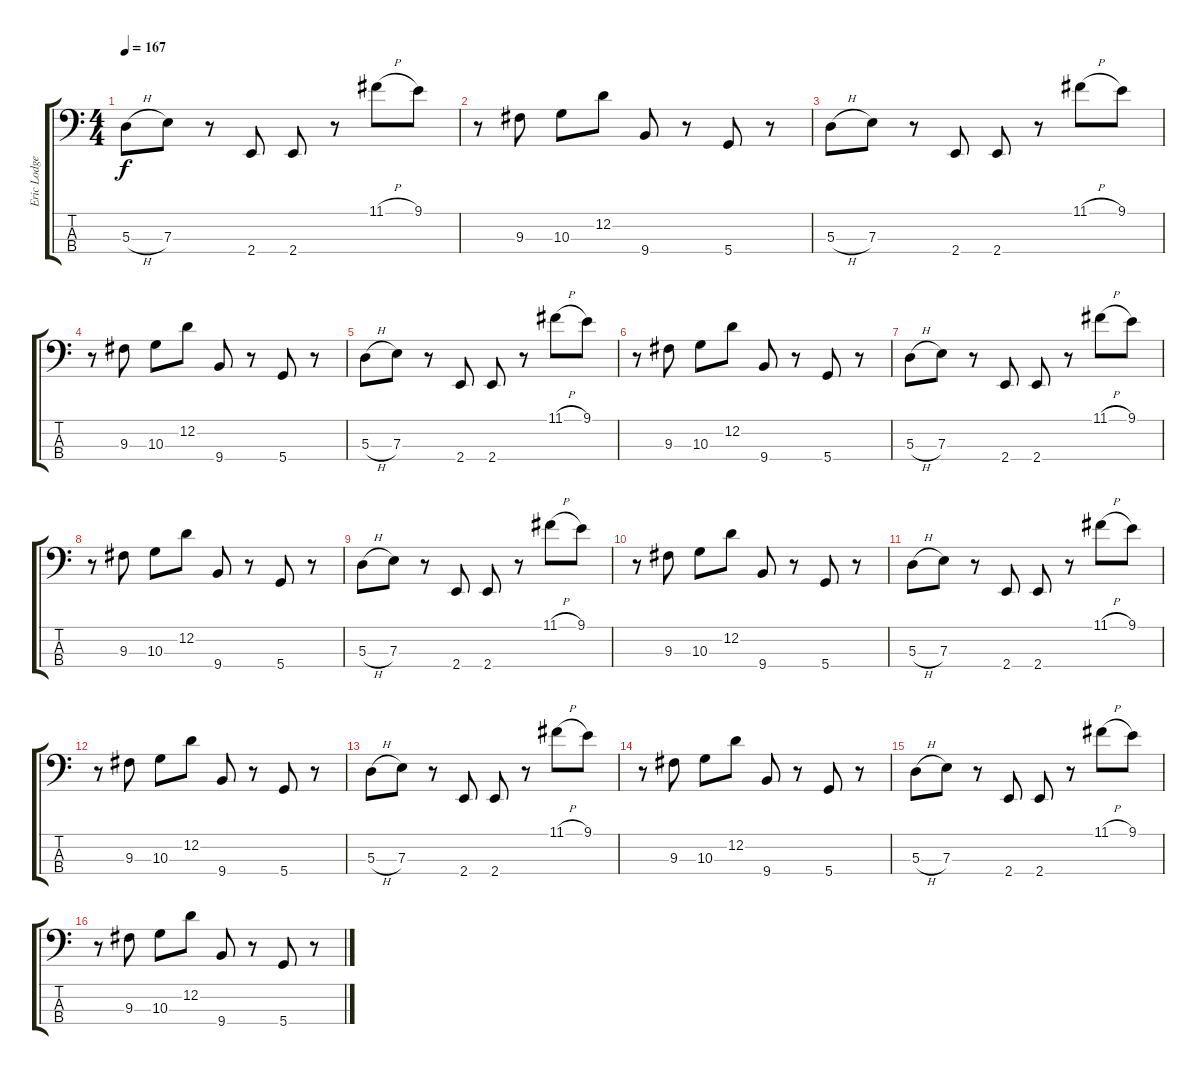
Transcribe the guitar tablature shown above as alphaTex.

\track ("Eric Lodge" "Eric Lodge") {instrument electricbassfinger}
\staff {score tabs}
\tuning (G2 D2 A1 D1) {hide}
\ts (4 4)
\tempo 167
\clef f4
\ks c
5.3{h}.8{dy f} 7.3.8 r.8 2.4.8 2.4.8 r.8 11.1{h}.8 9.1.8 |
r.8 9.3.8 10.3.8 12.2.8 9.4.8 r.8 5.4.8 r.8 |
5.3{h}.8 7.3.8 r.8 2.4.8 2.4.8 r.8 11.1{h}.8 9.1.8 |
r.8 9.3.8 10.3.8 12.2.8 9.4.8 r.8 5.4.8 r.8 |
5.3{h}.8 7.3.8 r.8 2.4.8 2.4.8 r.8 11.1{h}.8 9.1.8 |
r.8 9.3.8 10.3.8 12.2.8 9.4.8 r.8 5.4.8 r.8 |
5.3{h}.8 7.3.8 r.8 2.4.8 2.4.8 r.8 11.1{h}.8 9.1.8 |
r.8 9.3.8 10.3.8 12.2.8 9.4.8 r.8 5.4.8 r.8 |
5.3{h}.8 7.3.8 r.8 2.4.8 2.4.8 r.8 11.1{h}.8 9.1.8 |
r.8 9.3.8 10.3.8 12.2.8 9.4.8 r.8 5.4.8 r.8 |
5.3{h}.8 7.3.8 r.8 2.4.8 2.4.8 r.8 11.1{h}.8 9.1.8 |
r.8 9.3.8 10.3.8 12.2.8 9.4.8 r.8 5.4.8 r.8 |
5.3{h}.8 7.3.8 r.8 2.4.8 2.4.8 r.8 11.1{h}.8 9.1.8 |
r.8 9.3.8 10.3.8 12.2.8 9.4.8 r.8 5.4.8 r.8 |
5.3{h}.8 7.3.8 r.8 2.4.8 2.4.8 r.8 11.1{h}.8 9.1.8 |
r.8 9.3.8 10.3.8 12.2.8 9.4.8 r.8 5.4.8 r.8
